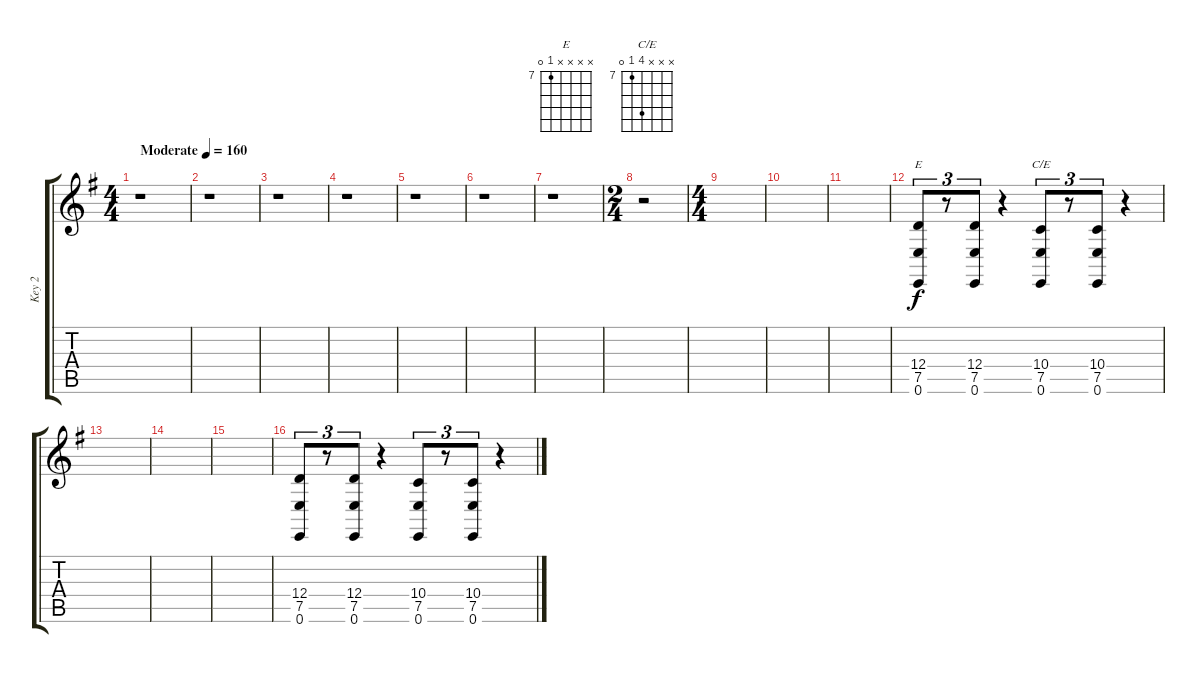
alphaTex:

\track ("Key 2" "Key 2") {instrument violin}
\staff {score tabs}
\tuning (E4 B3 G3 D3 A2 E2) {hide}
\chord ("E" x x x x 7 0) {firstfret 7}
\chord ("C/E" x x x 10 7 0) {firstfret 7}
\ts (4 4)
\tempo (160 "Moderate")
\clef g2
\ks g
r.1{dy f instrument violin} |
r.1 |
r.1 |
r.1 |
r.1 |
r.1 |
r.1 |
\ts (2 4)
r.2 |
\ts (4 4)
|
|
|
(12.4 7.5 0.6).8{tu (3 2) ch "E"} r.8{tu (3 2)} (12.4 7.5 0.6).8{tu (3 2)} r.4 (10.4 7.5 0.6).8{tu (3 2) ch "C/E"} r.8{tu (3 2)} (10.4 7.5 0.6).8{tu (3 2)} r.4 |
|
|
|
(12.4 7.5 0.6).8{tu (3 2)} r.8{tu (3 2)} (12.4 7.5 0.6).8{tu (3 2)} r.4 (10.4 7.5 0.6).8{tu (3 2)} r.8{tu (3 2)} (10.4 7.5 0.6).8{tu (3 2)} r.4
